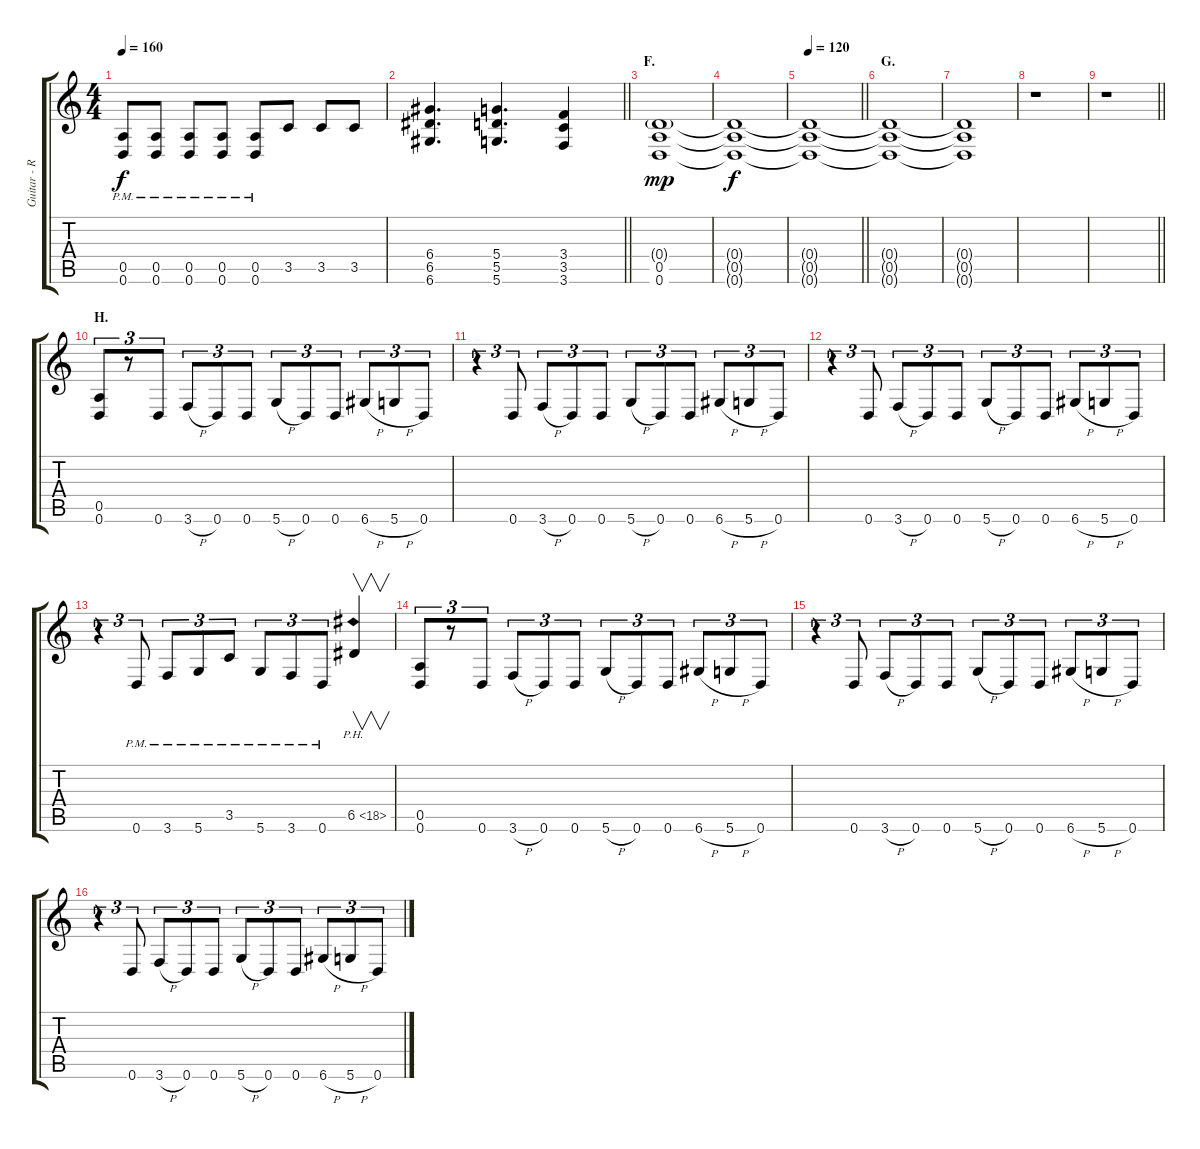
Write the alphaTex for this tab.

\track ("Guitar - Right" "Guitar - R") {instrument distortionguitar}
\staff {score tabs}
\tuning (E4 B3 G3 D3 A2 D2) {hide}
\ts (4 4)
\tempo 160
\clef g2
\ks c
(0.5{pm} 0.6{pm}).8{dy f} (0.5{pm} 0.6{pm}).8 (0.5{pm} 0.6{pm}).8 (0.5{pm} 0.6{pm}).8 (0.5{pm} 0.6{pm}).8 3.5.8 3.5.8 3.5.8 |
\barLineRight lightlight
(6.4 6.5 6.6).4{d} (5.4 5.5 5.6).4{d} (3.4 3.5 3.6).4 |
\section ("" "F.")
(0.4{g} 0.5 0.6).1{dy mp} |
(0.4{t} 0.5{t} 0.6{t}).1{dy f} |
\tempo 120
\barLineRight lightlight
(0.4{t} 0.5{t} 0.6{t}).1{volume 0} |
\section ("" "G.")
(0.4{t} 0.5{t} 0.6{t}).1 |
(0.4{t} 0.5{t} 0.6{t}).1 |
r.1 |
\barLineRight lightlight
r.1 |
\section ("" "H.")
(0.5 0.6).8{tu (3 2) volume 14} r.8{tu (3 2)} 0.6.8{tu (3 2)} 3.6{h}.8{tu (3 2)} 0.6.8{tu (3 2)} 0.6.8{tu (3 2)} 5.6{h}.8{tu (3 2)} 0.6.8{tu (3 2)} 0.6.8{tu (3 2)} 6.6{h}.8{tu (3 2)} 5.6{h}.8{tu (3 2)} 0.6.8{tu (3 2)} |
r.4{tu (3 2)} 0.6.8{tu (3 2)} 3.6{h}.8{tu (3 2)} 0.6.8{tu (3 2)} 0.6.8{tu (3 2)} 5.6{h}.8{tu (3 2)} 0.6.8{tu (3 2)} 0.6.8{tu (3 2)} 6.6{h}.8{tu (3 2)} 5.6{h}.8{tu (3 2)} 0.6.8{tu (3 2)} |
r.4{tu (3 2)} 0.6.8{tu (3 2)} 3.6{h}.8{tu (3 2)} 0.6.8{tu (3 2)} 0.6.8{tu (3 2)} 5.6{h}.8{tu (3 2)} 0.6.8{tu (3 2)} 0.6.8{tu (3 2)} 6.6{h}.8{tu (3 2)} 5.6{h}.8{tu (3 2)} 0.6.8{tu (3 2)} |
r.4{tu (3 2)} 0.6{pm}.8{tu (3 2)} 3.6{pm}.8{tu (3 2)} 5.6{pm}.8{tu (3 2)} 3.5{pm}.8{tu (3 2)} 5.6{pm}.8{tu (3 2)} 3.6{pm}.8{tu (3 2)} 0.6{pm}.8{tu (3 2)} 6.5{ph 12}.4{v} |
(0.5 0.6).8{tu (3 2)} r.8{tu (3 2)} 0.6.8{tu (3 2)} 3.6{h}.8{tu (3 2)} 0.6.8{tu (3 2)} 0.6.8{tu (3 2)} 5.6{h}.8{tu (3 2)} 0.6.8{tu (3 2)} 0.6.8{tu (3 2)} 6.6{h}.8{tu (3 2)} 5.6{h}.8{tu (3 2)} 0.6.8{tu (3 2)} |
r.4{tu (3 2)} 0.6.8{tu (3 2)} 3.6{h}.8{tu (3 2)} 0.6.8{tu (3 2)} 0.6.8{tu (3 2)} 5.6{h}.8{tu (3 2)} 0.6.8{tu (3 2)} 0.6.8{tu (3 2)} 6.6{h}.8{tu (3 2)} 5.6{h}.8{tu (3 2)} 0.6.8{tu (3 2)} |
r.4{tu (3 2)} 0.6.8{tu (3 2)} 3.6{h}.8{tu (3 2)} 0.6.8{tu (3 2)} 0.6.8{tu (3 2)} 5.6{h}.8{tu (3 2)} 0.6.8{tu (3 2)} 0.6.8{tu (3 2)} 6.6{h}.8{tu (3 2)} 5.6{h}.8{tu (3 2)} 0.6.8{tu (3 2)}
